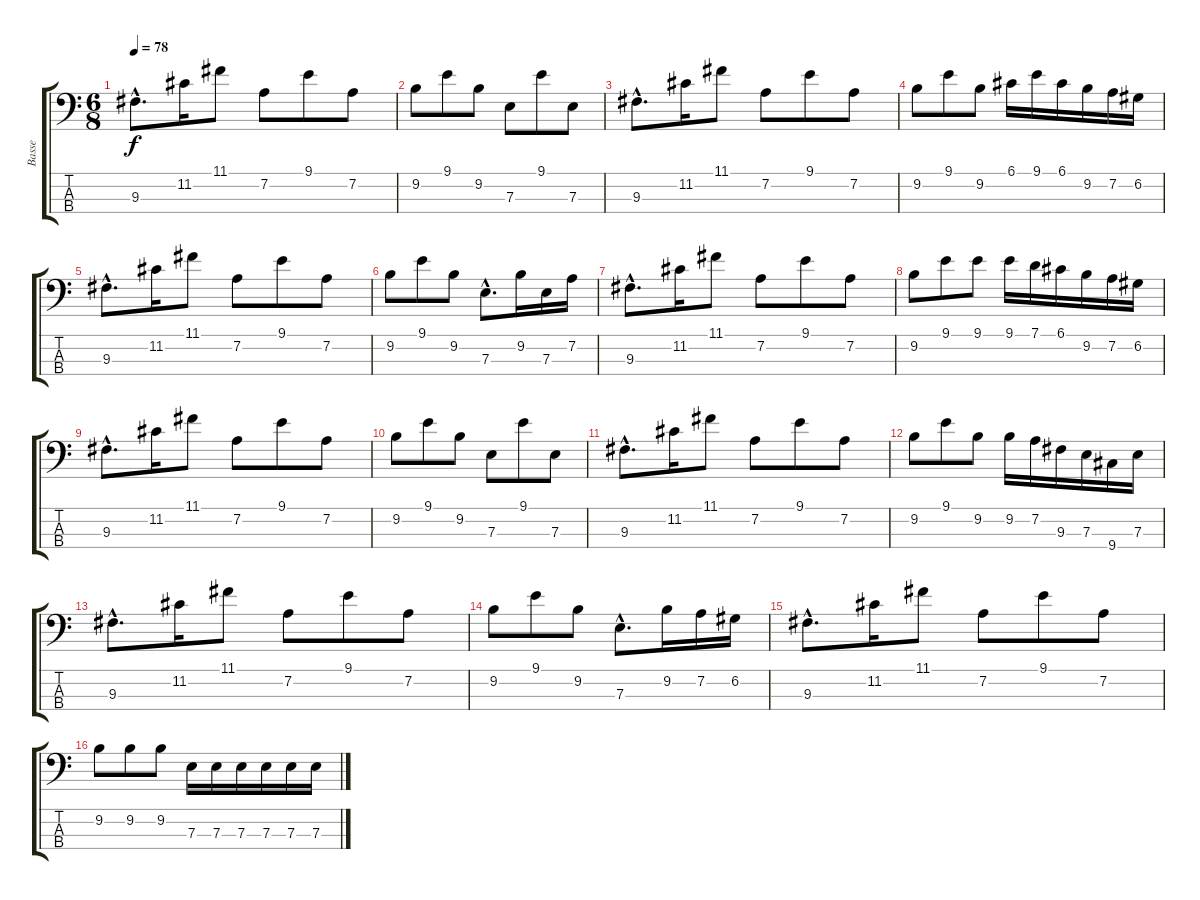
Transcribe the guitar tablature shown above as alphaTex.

\track ("Basse" "Basse") {instrument electricbasspick}
\staff {score tabs}
\tuning (G2 D2 A1 E1) {hide}
\ts (6 8)
\tempo 78
\clef f4
\ks c
9.3{hac}.8{d dy f} 11.2.16 11.1.8 7.2.8 9.1.8 7.2.8 |
9.2.8 9.1.8 9.2.8 7.3.8 9.1.8 7.3.8 |
9.3{hac}.8{d} 11.2.16 11.1.8 7.2.8 9.1.8 7.2.8 |
9.2.8 9.1.8 9.2.8 6.1.16 9.1.16 6.1.16 9.2.16 7.2.16 6.2.16 |
9.3{hac}.8{d} 11.2.16 11.1.8 7.2.8 9.1.8 7.2.8 |
9.2.8 9.1.8 9.2.8 7.3{hac}.8{d} 9.2.16 7.3.16 7.2.16 |
9.3{hac}.8{d} 11.2.16 11.1.8 7.2.8 9.1.8 7.2.8 |
9.2.8 9.1.8 9.1.8 9.1.16 7.1.16 6.1.16 9.2.16 7.2.16 6.2.16 |
9.3{hac}.8{d} 11.2.16 11.1.8 7.2.8 9.1.8 7.2.8 |
9.2.8 9.1.8 9.2.8 7.3.8 9.1.8 7.3.8 |
9.3{hac}.8{d} 11.2.16 11.1.8 7.2.8 9.1.8 7.2.8 |
9.2.8 9.1.8 9.2.8 9.2.16 7.2.16 9.3.16 7.3.16 9.4.16 7.3.16 |
9.3{hac}.8{d} 11.2.16 11.1.8 7.2.8 9.1.8 7.2.8 |
9.2.8 9.1.8 9.2.8 7.3{hac}.8{d} 9.2.16 7.2.16 6.2.16 |
9.3{hac}.8{d} 11.2.16 11.1.8 7.2.8 9.1.8 7.2.8 |
9.2.8 9.2.8 9.2.8 7.3.16 7.3.16 7.3.16 7.3.16 7.3.16 7.3.16
